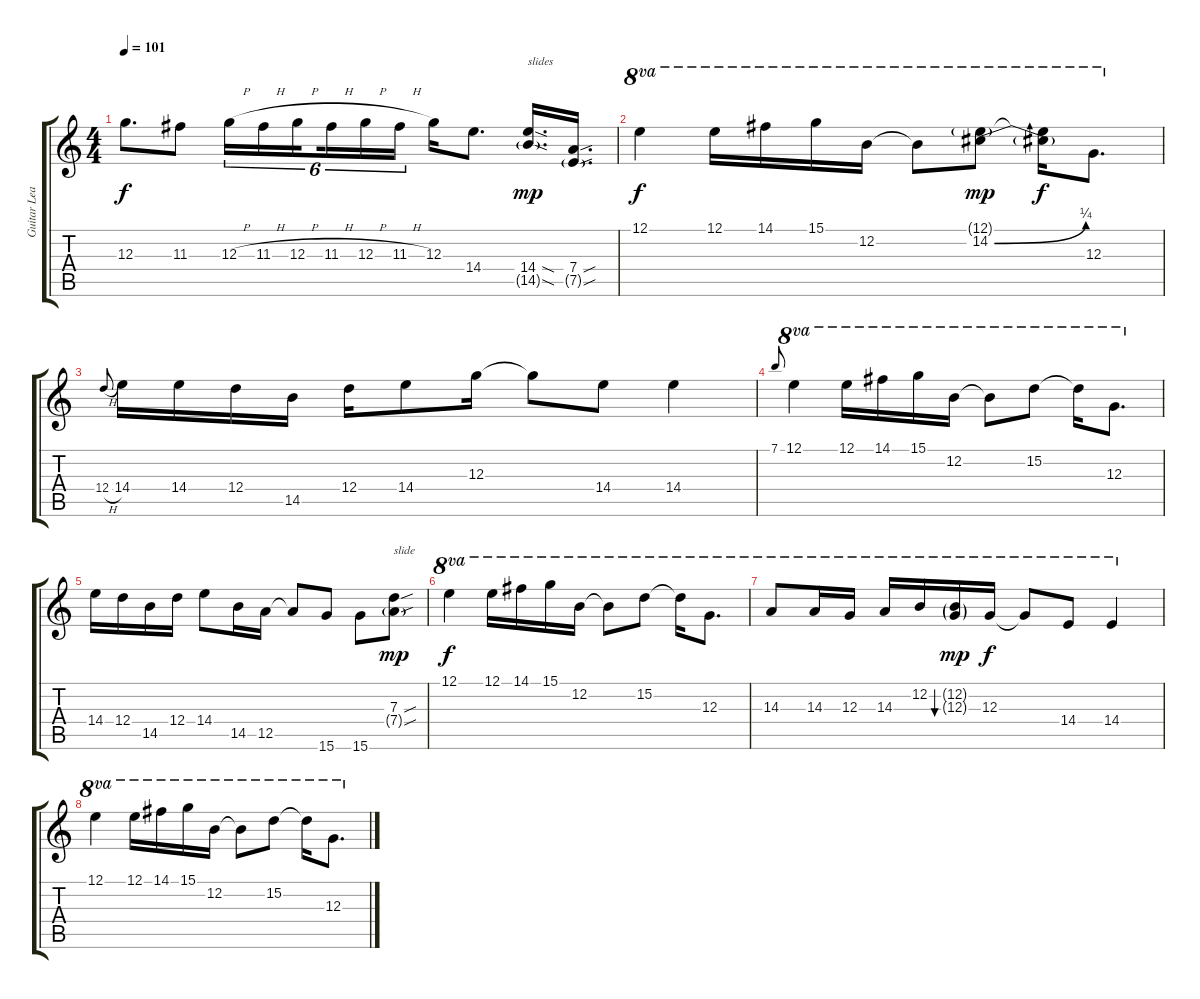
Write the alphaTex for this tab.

\track ("Guitar Lead" "Guitar Lea") {instrument overdrivenguitar}
\staff {score tabs}
\tuning (E4 B3 G3 D3 A2 E2) {hide}
\ts (4 4)
\tempo 101
\clef g2
\ks c
12.3.8{d dy f} 11.3.8 12.3{h}.16{tu (6 4)} 11.3{h}.16{tu (6 4)} 12.3{h}.16{tu (6 4) beam splitsecondary} 11.3{h}.16{tu (6 4)} 12.3{h}.16{tu (6 4)} 11.3{h}.16{tu (6 4) beam splitsecondary} 12.3.16 14.4.8{d} (14.4{sod} 14.5{sod g}).16{d txt "slides" dy mp} (7.4{sou} 7.5{sou g}).16{d} |
12.1.4{ot 8va dy f} 12.1.16{ot 8va} 14.1.16{ot 8va} 15.1.16{ot 8va} 12.2.16{ot 8va} 12.2{t}.8{ot 8va} (12.1{g} 14.2{be (bend 0 0 60 1)}).8{ot 8va dy mp} (12.1{t} 14.2{t}).16{ot 8va dy f} 12.3.8{d ot 8va} |
12.4{h}.8{gr onbeat} 14.4.16 14.4.16 12.4.16 14.5.16 12.4.16 14.4.8 12.3.16 12.3{t}.8 14.4.8 14.4.4 |
7.1.8{gr onbeat} 12.1.4{ot 8va} 12.1.16{ot 8va} 14.1.16{ot 8va} 15.1.16{ot 8va} 12.2.16{ot 8va} 12.2{t}.8{ot 8va} 15.2.8{ot 8va} 15.2{t}.16{ot 8va} 12.3.8{d ot 8va} |
14.4.16 12.4.16 14.5.16 12.4.16 14.4.8 14.5.16 12.5.16 12.5{t}.8 15.6.8 15.6.8 (7.3{sou} 7.4{sou g}).8{txt "slide" dy mp} |
12.1.4{ot 8va dy f} 12.1.16{ot 8va} 14.1.16{ot 8va} 15.1.16{ot 8va} 12.2.16{ot 8va} 12.2{t}.8{ot 8va} 15.2.8{ot 8va} 15.2{t}.16{ot 8va} 12.3.8{d ot 8va} |
14.3.8{ot 8va} 14.3.16{ot 8va} 12.3.16{ot 8va} 14.3.16{ot 8va} 12.2.16{ot 8va} (12.2{g} 12.3{g}).16{bu 120 ot 8va dy mp} 12.3.16{ot 8va dy f} 12.3{t}.8{ot 8va} 14.4.8{ot 8va} 14.4.4{ot 8va} |
12.1.4{ot 8va} 12.1.16{ot 8va} 14.1.16{ot 8va} 15.1.16{ot 8va} 12.2.16{ot 8va} 12.2{t}.8{ot 8va} 15.2.8{ot 8va} 15.2{t}.16{ot 8va} 12.3.8{d ot 8va}
